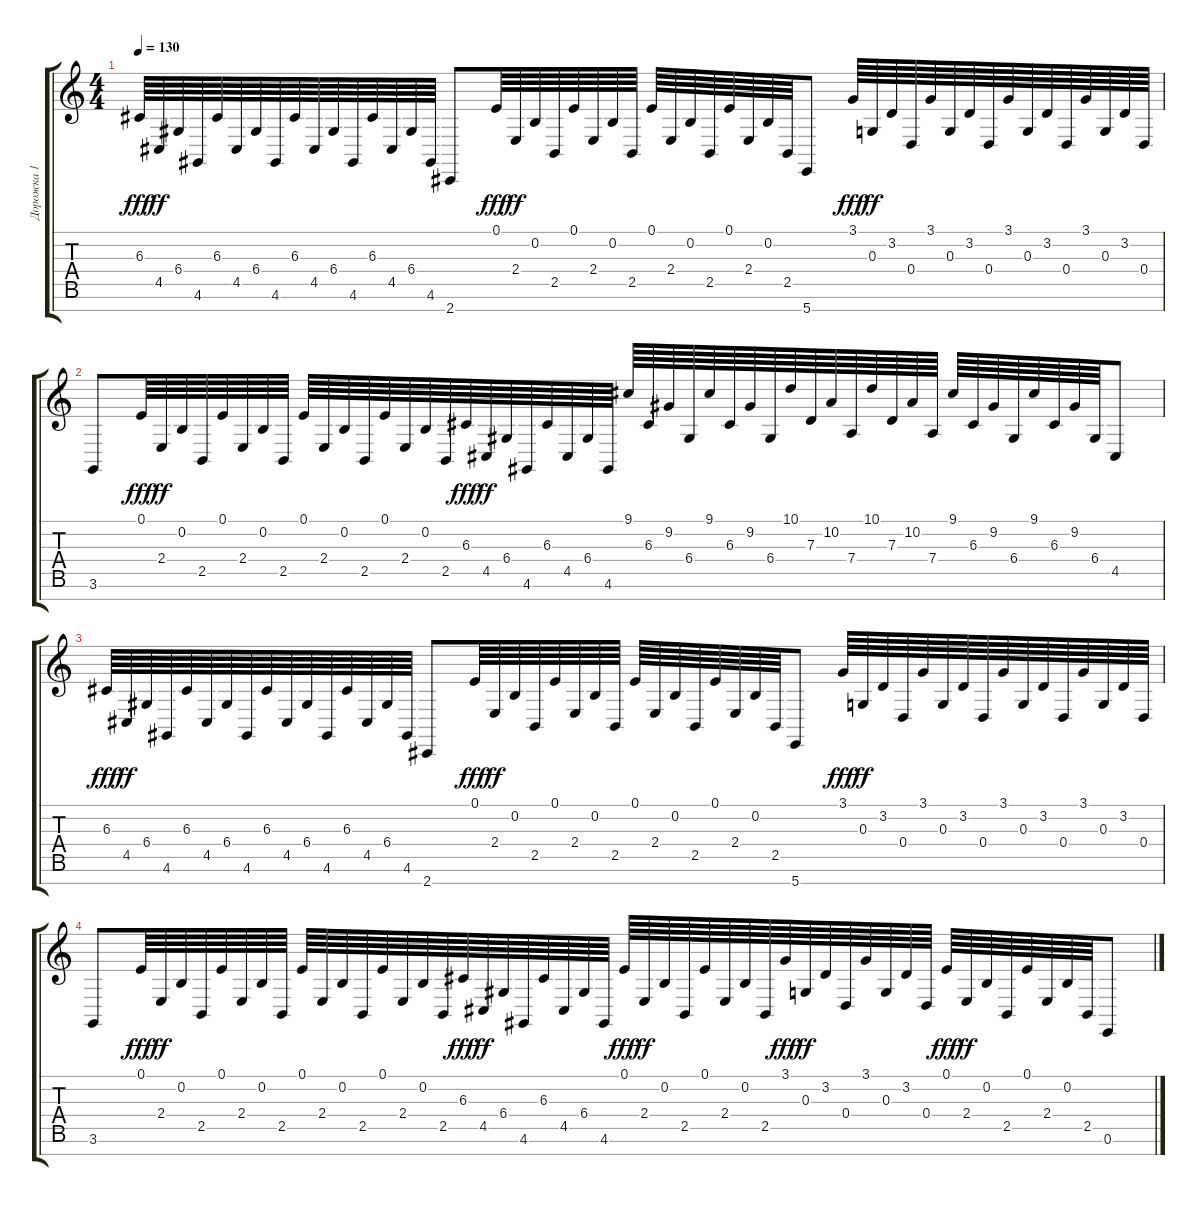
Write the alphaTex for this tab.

\track ("Дорожка 1" "Дорожка 1") {instrument lead1square}
\staff {score tabs}
\tuning (E4 B3 G3 D3 A2 E2 B1) {hide}
\ts (4 4)
\tempo 130
\clef g2
\ks c
6.3.64{dy fff} 4.5.64{dy ff} 6.4.64 4.6.64 6.3.64 4.5.64 6.4.64 4.6.64 6.3.64 4.5.64 6.4.64 4.6.64 6.3.64 4.5.64 6.4.64 4.6.64 2.7.8 0.1.64{dy fff} 2.4.64{dy ff} 0.2.64 2.5.64 0.1.64 2.4.64 0.2.64 2.5.64 0.1.64 2.4.64 0.2.64 2.5.64 0.1.64 2.4.64 0.2.64 2.5.64 5.7.8 3.1.64{dy fff} 0.3.64{dy ff} 3.2.64 0.4.64 3.1.64 0.3.64 3.2.64 0.4.64 3.1.64 0.3.64 3.2.64 0.4.64 3.1.64 0.3.64 3.2.64 0.4.64 |
3.6.8 0.1.64{dy fff} 2.4.64{dy ff} 0.2.64 2.5.64 0.1.64 2.4.64 0.2.64 2.5.64 0.1.64 2.4.64 0.2.64 2.5.64 0.1.64 2.4.64 0.2.64 2.5.64 6.3.64{dy fff} 4.5.64{dy ff} 6.4.64 4.6.64 6.3.64 4.5.64 6.4.64 4.6.64 9.1.64 6.3.64 9.2.64 6.4.64 9.1.64 6.3.64 9.2.64 6.4.64 10.1.64 7.3.64 10.2.64 7.4.64 10.1.64 7.3.64 10.2.64 7.4.64 9.1.64 6.3.64 9.2.64 6.4.64 9.1.64 6.3.64 9.2.64 6.4.64 4.5.8 |
6.3.64{dy fff} 4.5.64{dy ff} 6.4.64 4.6.64 6.3.64 4.5.64 6.4.64 4.6.64 6.3.64 4.5.64 6.4.64 4.6.64 6.3.64 4.5.64 6.4.64 4.6.64 2.7.8 0.1.64{dy fff} 2.4.64{dy ff} 0.2.64 2.5.64 0.1.64 2.4.64 0.2.64 2.5.64 0.1.64 2.4.64 0.2.64 2.5.64 0.1.64 2.4.64 0.2.64 2.5.64 5.7.8 3.1.64{dy fff} 0.3.64{dy ff} 3.2.64 0.4.64 3.1.64 0.3.64 3.2.64 0.4.64 3.1.64 0.3.64 3.2.64 0.4.64 3.1.64 0.3.64 3.2.64 0.4.64 |
3.6.8 0.1.64{dy fff} 2.4.64{dy ff} 0.2.64 2.5.64 0.1.64 2.4.64 0.2.64 2.5.64 0.1.64 2.4.64 0.2.64 2.5.64 0.1.64 2.4.64 0.2.64 2.5.64 6.3.64{dy fff} 4.5.64{dy ff} 6.4.64 4.6.64 6.3.64 4.5.64 6.4.64 4.6.64 0.1.64{dy fff} 2.4.64{dy ff} 0.2.64 2.5.64 0.1.64 2.4.64 0.2.64 2.5.64 3.1.64{dy fff} 0.3.64{dy ff} 3.2.64 0.4.64 3.1.64 0.3.64 3.2.64 0.4.64 0.1.64{dy fff} 2.4.64{dy ff} 0.2.64 2.5.64 0.1.64 2.4.64 0.2.64 2.5.64 0.6.8
